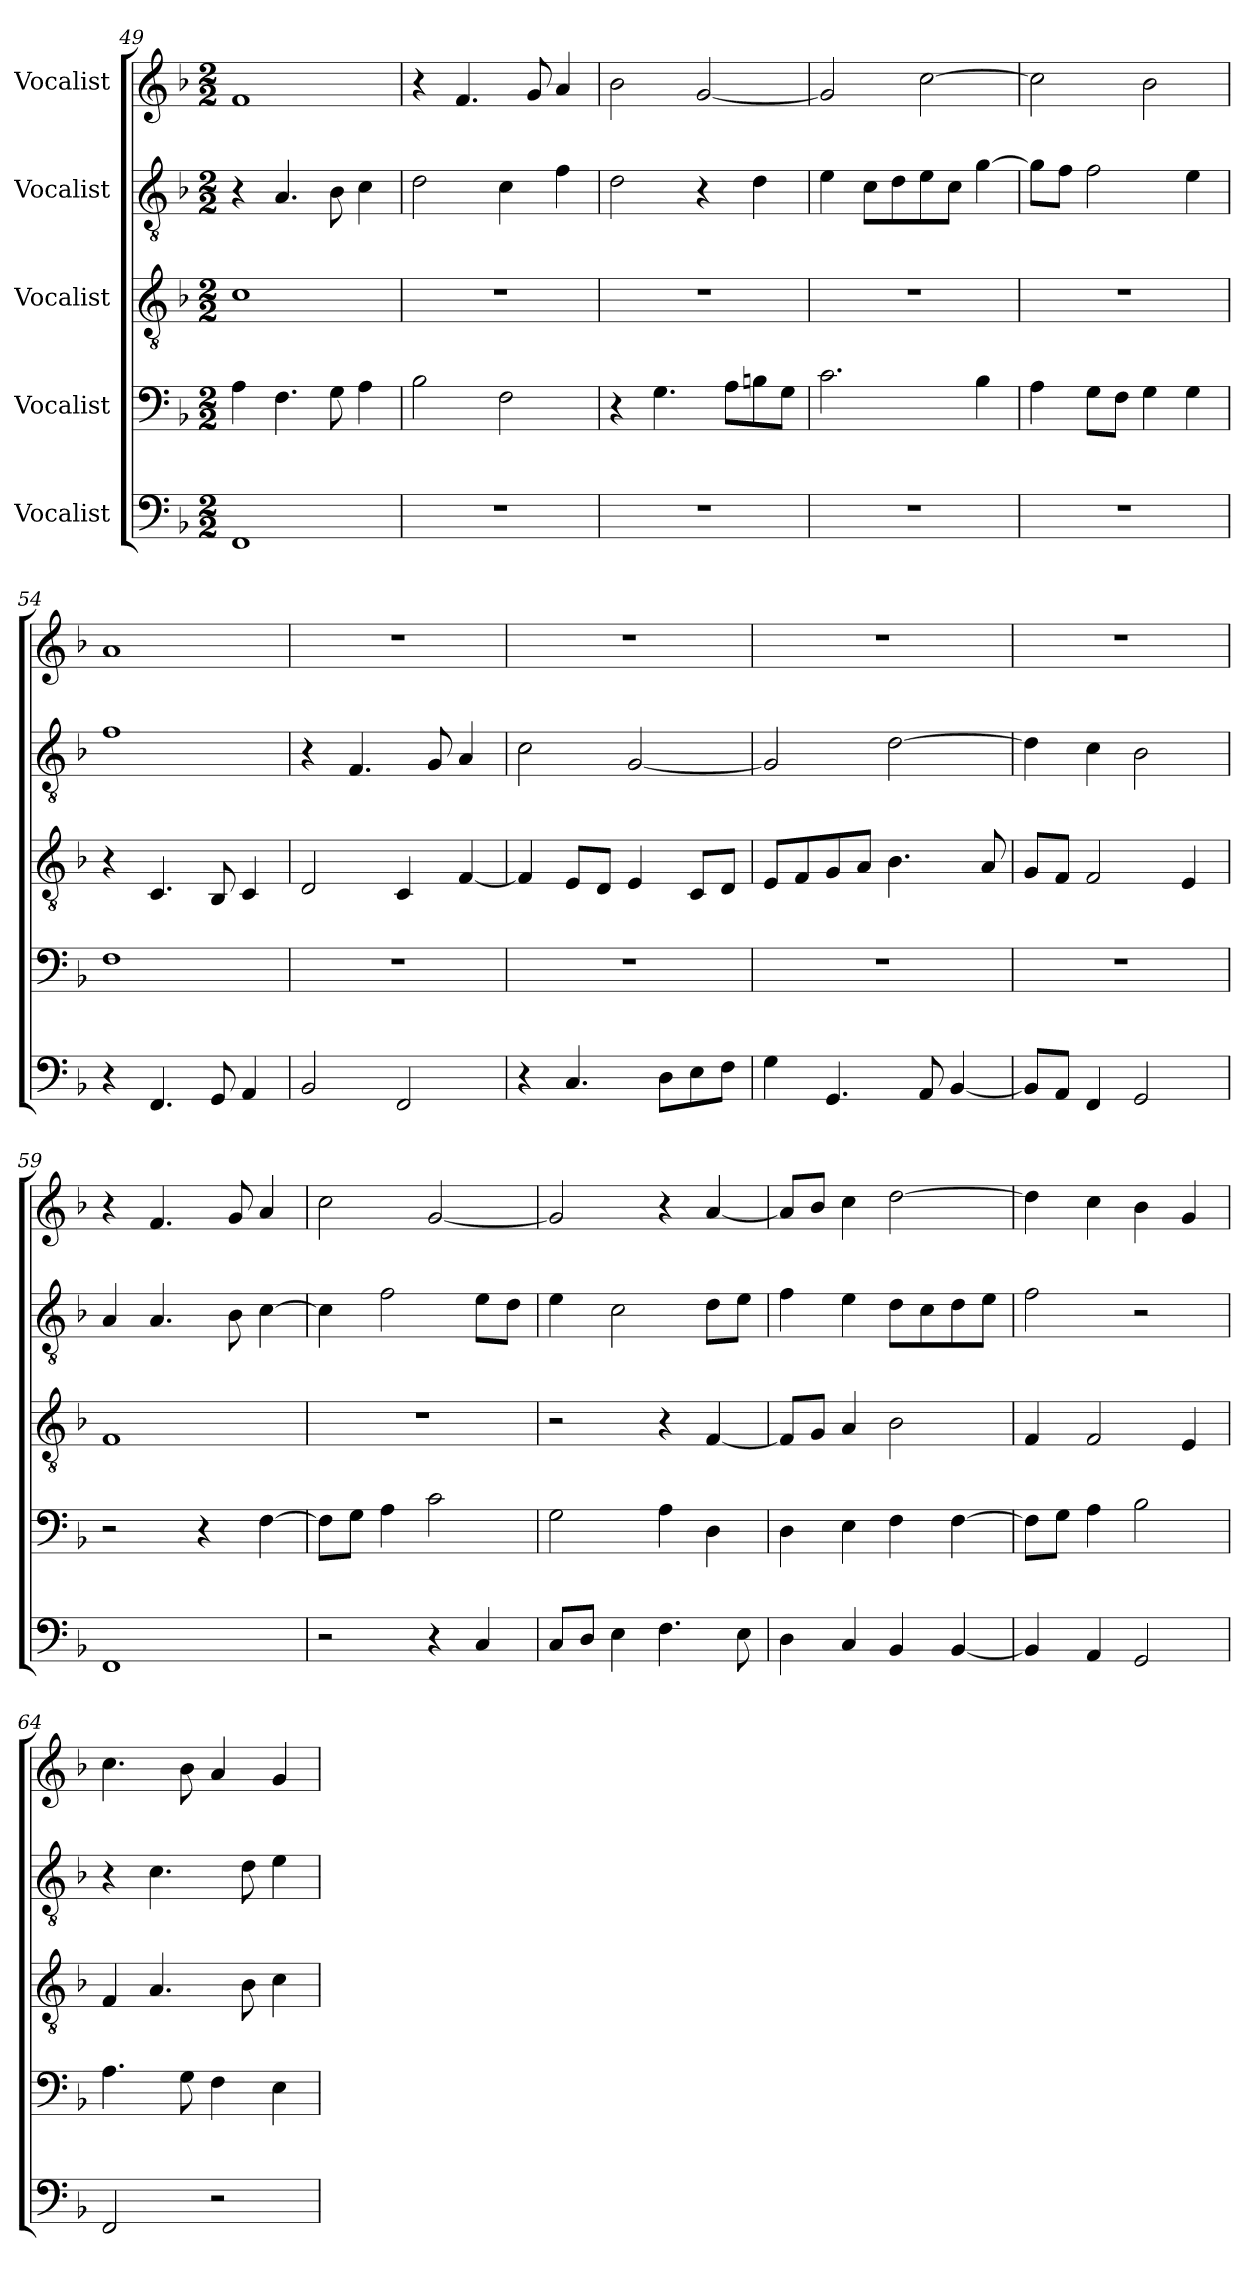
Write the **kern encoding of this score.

**kern	**kern	**kern	**kern	**kern
*part5	*part4	*part3	*part2	*part1
*staff5	*staff4	*staff3	*staff2	*staff1
*I"Vocalist	*I"Vocalist	*I"Vocalist	*I"Vocalist	*I"Vocalist
*clefF4	*clefF4	*clefGv2	*clefGv2	*clefG2
*k[b-]	*k[b-]	*k[b-]	*k[b-]	*k[b-]
*M2/2	*M2/2	*M2/2	*M2/2	*M2/2
=49	=49	=49	=49	=49
1FF	4A\	1c	4r	1f
.	4.F\	.	4.A/	.
.	8G\	.	8B-\	.
.	4A\	.	4c\	.
=50	=50	=50	=50	=50
1r	2B-\	1r	2d\	4r
.	.	.	.	4.f/
.	2F\	.	4c\	.
.	.	.	.	8g/
.	.	.	4f\	4a/
=51	=51	=51	=51	=51
1r	4r	1r	2d\	2b-\
.	4.G\	.	.	.
.	.	.	4r	[2g/
.	8A\L	.	.	.
.	8Bn\	.	4d\	.
.	8G\J	.	.	.
=52	=52	=52	=52	=52
1r	2.c\	1r	4e\	2g/]
.	.	.	8c\L	.
.	.	.	8d\	.
.	.	.	8e\	[2cc\
.	.	.	8c\J	.
.	4B-\	.	[4g\	.
=53	=53	=53	=53	=53
1r	4A\	1r	8g\L]	2cc\]
.	.	.	8f\J	.
.	8G\L	.	2f\	.
.	8F\J	.	.	.
.	4G\	.	.	2b-\
.	4G\	.	4e\	.
=54	=54	=54	=54	=54
4r	1F	4r	1f	1a
4.FF/	.	4.C/	.	.
8GG/	.	8BB-/	.	.
4AA/	.	4C/	.	.
=55	=55	=55	=55	=55
2BB-/	1r	2D/	4r	1r
.	.	.	4.F/	.
2FF/	.	4C/	.	.
.	.	.	8G/	.
.	.	[4F/	4A/	.
=56	=56	=56	=56	=56
4r	1r	4F/]	2c\	1r
4.C/	.	8E/L	.	.
.	.	8D/J	.	.
.	.	4E/	[2G/	.
8D\L	.	.	.	.
8E\	.	8C/L	.	.
8F\J	.	8D/J	.	.
=57	=57	=57	=57	=57
4G\	1r	8E/L	2G/]	1r
.	.	8F/	.	.
4.GG/	.	8G/	.	.
.	.	8A/J	.	.
.	.	4.B-\	[2d\	.
8AA/	.	.	.	.
[4BB-/	.	.	.	.
.	.	8A/	.	.
=58	=58	=58	=58	=58
8BB-/L]	1r	8G/L	4d\]	1r
8AA/J	.	8F/J	.	.
4FF/	.	2F/	4c\	.
2GG/	.	.	2B-\	.
.	.	4E/	.	.
=59	=59	=59	=59	=59
1FF	2r	1F	4A/	4r
.	.	.	4.A/	4.f/
.	4r	.	.	.
.	.	.	8B-\	8g/
.	[4F\	.	[4c\	4a/
=60	=60	=60	=60	=60
2r	8F\L]	1r	4c\]	2cc\
.	8G\J	.	.	.
.	4A\	.	2f\	.
4r	2c\	.	.	[2g/
4C/	.	.	8e\L	.
.	.	.	8d\J	.
=61	=61	=61	=61	=61
8C/L	2G\	2r	4e\	2g/]
8D/J	.	.	.	.
4E\	.	.	2c\	.
4.F\	4A\	4r	.	4r
.	4D\	[4F/	8d\L	[4a/
8E\	.	.	8e\J	.
=62	=62	=62	=62	=62
4D\	4D\	8F/L]	4f\	8a/L]
.	.	8G/J	.	8b-/J
4C/	4E\	4A/	4e\	4cc\
4BB-/	4F\	2B-\	8d\L	[2dd\
.	.	.	8c\	.
[4BB-/	[4F\	.	8d\	.
.	.	.	8e\J	.
=63	=63	=63	=63	=63
4BB-/]	8F\L]	4F/	2f\	4dd\]
.	8G\J	.	.	.
4AA/	4A\	2F/	.	4cc\
2GG/	2B-\	.	2r	4b-\
.	.	4E/	.	4g/
=64	=64	=64	=64	=64
2FF/	4.A\	4F/	4r	4.cc\
.	.	4.A/	4.c\	.
.	8G\	.	.	8b-\
2r	4F\	.	.	4a/
.	.	8B-\	8d\	.
.	4E\	4c\	4e\	4g/
=	=	=	=	=
*-	*-	*-	*-	*-
